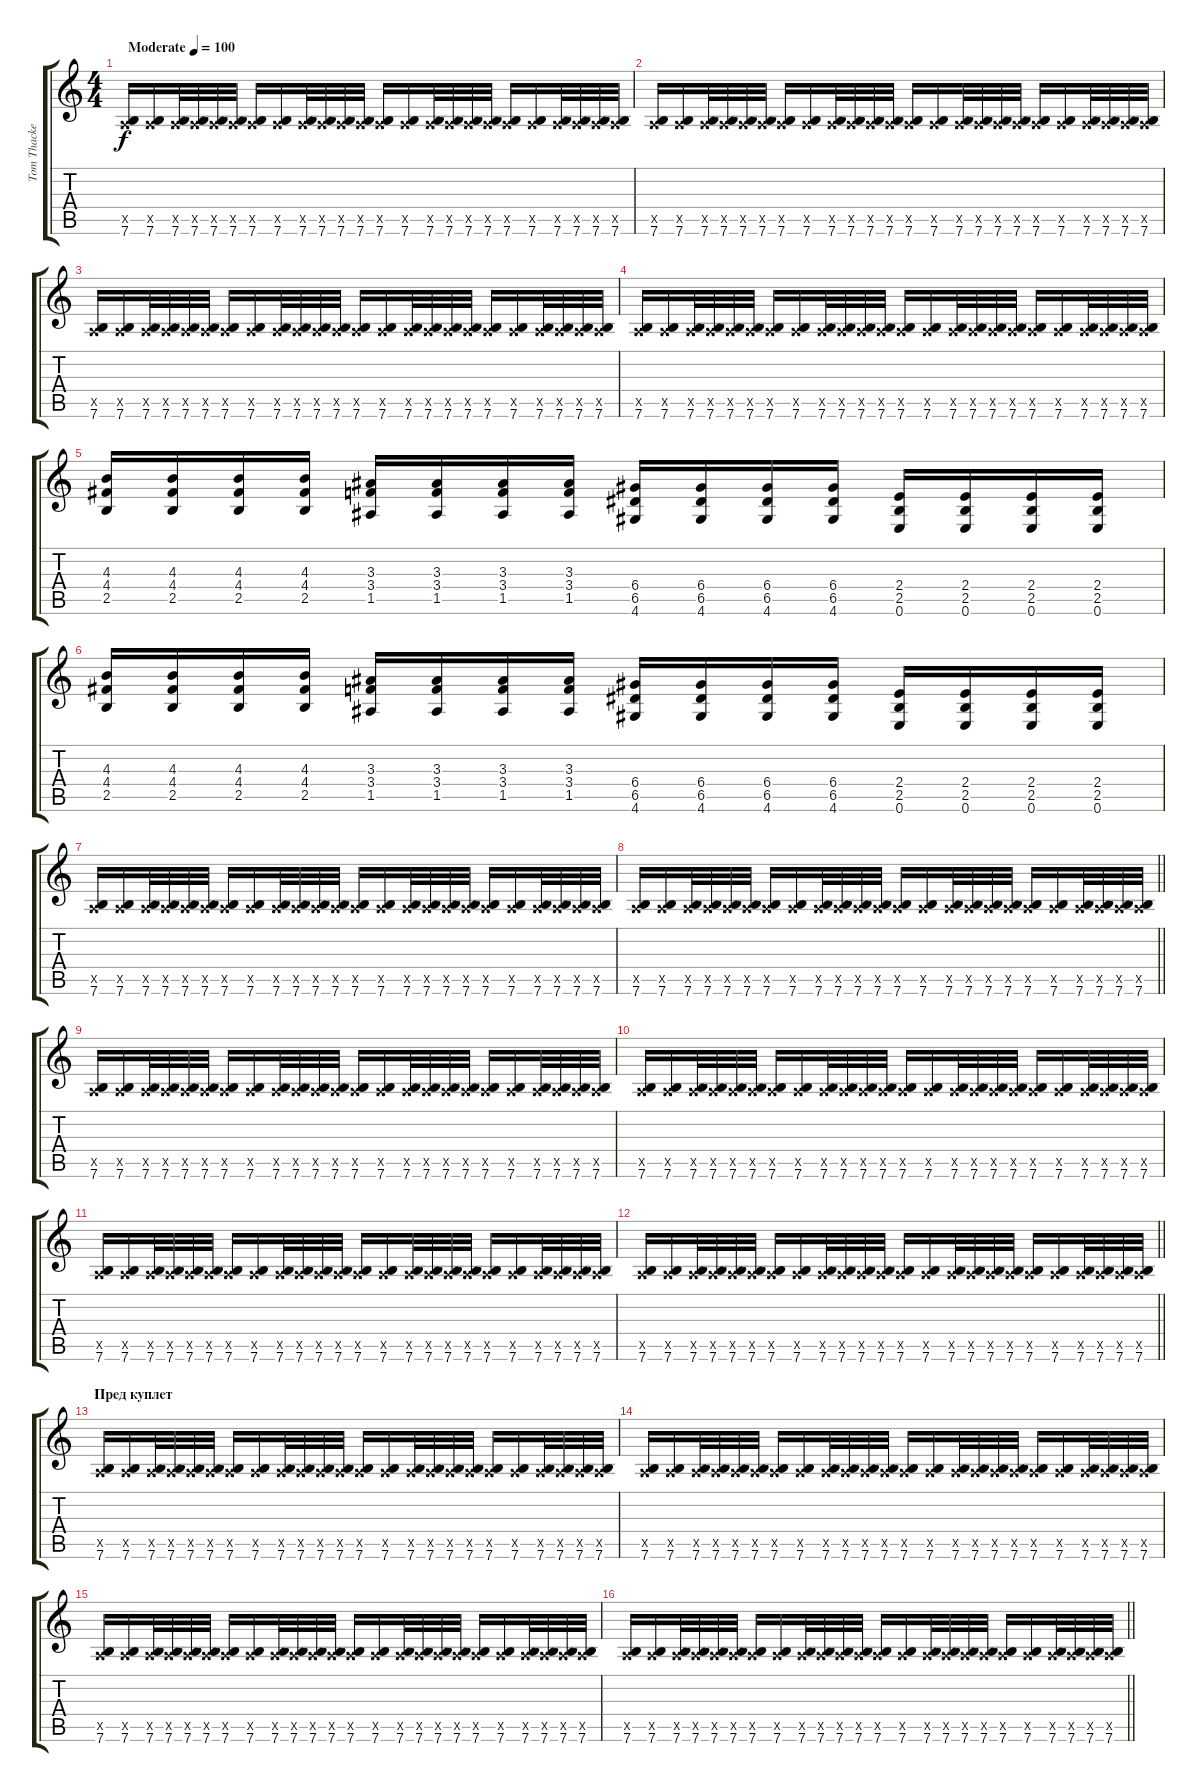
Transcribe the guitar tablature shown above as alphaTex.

\track ("Tom Thacker" "Tom Thacke") {instrument distortionguitar}
\staff {score tabs}
\tuning (E4 B3 G3 D3 A2 E2) {hide}
\ts (4 4)
\tempo (100 "Moderate")
\clef g2
\ks c
(0.5{x} 7.6).16{dy f volume 16 instrument distortionguitar} (0.5{x} 7.6).16 (0.5{x} 7.6).32 (0.5{x} 7.6).32 (0.5{x} 7.6).32 (0.5{x} 7.6).32 (0.5{x} 7.6).16 (0.5{x} 7.6).16 (0.5{x} 7.6).32 (0.5{x} 7.6).32 (0.5{x} 7.6).32 (0.5{x} 7.6).32 (0.5{x} 7.6).16 (0.5{x} 7.6).16 (0.5{x} 7.6).32 (0.5{x} 7.6).32 (0.5{x} 7.6).32 (0.5{x} 7.6).32 (0.5{x} 7.6).16 (0.5{x} 7.6).16 (0.5{x} 7.6).32 (0.5{x} 7.6).32 (0.5{x} 7.6).32 (0.5{x} 7.6).32 |
(0.5{x} 7.6).16 (0.5{x} 7.6).16 (0.5{x} 7.6).32 (0.5{x} 7.6).32 (0.5{x} 7.6).32 (0.5{x} 7.6).32 (0.5{x} 7.6).16 (0.5{x} 7.6).16 (0.5{x} 7.6).32 (0.5{x} 7.6).32 (0.5{x} 7.6).32 (0.5{x} 7.6).32 (0.5{x} 7.6).16 (0.5{x} 7.6).16 (0.5{x} 7.6).32 (0.5{x} 7.6).32 (0.5{x} 7.6).32 (0.5{x} 7.6).32 (0.5{x} 7.6).16 (0.5{x} 7.6).16 (0.5{x} 7.6).32 (0.5{x} 7.6).32 (0.5{x} 7.6).32 (0.5{x} 7.6).32 |
(0.5{x} 7.6).16 (0.5{x} 7.6).16 (0.5{x} 7.6).32 (0.5{x} 7.6).32 (0.5{x} 7.6).32 (0.5{x} 7.6).32 (0.5{x} 7.6).16 (0.5{x} 7.6).16 (0.5{x} 7.6).32 (0.5{x} 7.6).32 (0.5{x} 7.6).32 (0.5{x} 7.6).32 (0.5{x} 7.6).16 (0.5{x} 7.6).16 (0.5{x} 7.6).32 (0.5{x} 7.6).32 (0.5{x} 7.6).32 (0.5{x} 7.6).32 (0.5{x} 7.6).16 (0.5{x} 7.6).16 (0.5{x} 7.6).32 (0.5{x} 7.6).32 (0.5{x} 7.6).32 (0.5{x} 7.6).32 |
(0.5{x} 7.6).16 (0.5{x} 7.6).16 (0.5{x} 7.6).32 (0.5{x} 7.6).32 (0.5{x} 7.6).32 (0.5{x} 7.6).32 (0.5{x} 7.6).16 (0.5{x} 7.6).16 (0.5{x} 7.6).32 (0.5{x} 7.6).32 (0.5{x} 7.6).32 (0.5{x} 7.6).32 (0.5{x} 7.6).16 (0.5{x} 7.6).16 (0.5{x} 7.6).32 (0.5{x} 7.6).32 (0.5{x} 7.6).32 (0.5{x} 7.6).32 (0.5{x} 7.6).16 (0.5{x} 7.6).16 (0.5{x} 7.6).32 (0.5{x} 7.6).32 (0.5{x} 7.6).32 (0.5{x} 7.6).32 |
(4.3 4.4 2.5).16{volume 16} (4.3 4.4 2.5).16 (4.3 4.4 2.5).16 (4.3 4.4 2.5).16 (3.3 3.4 1.5).16 (3.3 3.4 1.5).16 (3.3 3.4 1.5).16 (3.3 3.4 1.5).16 (6.4 6.5 4.6).16 (6.4 6.5 4.6).16 (6.4 6.5 4.6).16 (6.4 6.5 4.6).16 (2.4 2.5 0.6).16 (2.4 2.5 0.6).16 (2.4 2.5 0.6).16 (2.4 2.5 0.6).16 |
(4.3 4.4 2.5).16 (4.3 4.4 2.5).16 (4.3 4.4 2.5).16 (4.3 4.4 2.5).16 (3.3 3.4 1.5).16 (3.3 3.4 1.5).16 (3.3 3.4 1.5).16 (3.3 3.4 1.5).16 (6.4 6.5 4.6).16 (6.4 6.5 4.6).16 (6.4 6.5 4.6).16 (6.4 6.5 4.6).16 (2.4 2.5 0.6).16 (2.4 2.5 0.6).16 (2.4 2.5 0.6).16 (2.4 2.5 0.6).16 |
(0.5{x} 7.6).16{volume 16} (0.5{x} 7.6).16 (0.5{x} 7.6).32 (0.5{x} 7.6).32 (0.5{x} 7.6).32 (0.5{x} 7.6).32 (0.5{x} 7.6).16 (0.5{x} 7.6).16 (0.5{x} 7.6).32 (0.5{x} 7.6).32 (0.5{x} 7.6).32 (0.5{x} 7.6).32 (0.5{x} 7.6).16 (0.5{x} 7.6).16 (0.5{x} 7.6).32 (0.5{x} 7.6).32 (0.5{x} 7.6).32 (0.5{x} 7.6).32 (0.5{x} 7.6).16 (0.5{x} 7.6).16 (0.5{x} 7.6).32 (0.5{x} 7.6).32 (0.5{x} 7.6).32 (0.5{x} 7.6).32 |
\barLineRight lightlight
(0.5{x} 7.6).16 (0.5{x} 7.6).16 (0.5{x} 7.6).32 (0.5{x} 7.6).32 (0.5{x} 7.6).32 (0.5{x} 7.6).32 (0.5{x} 7.6).16 (0.5{x} 7.6).16 (0.5{x} 7.6).32 (0.5{x} 7.6).32 (0.5{x} 7.6).32 (0.5{x} 7.6).32 (0.5{x} 7.6).16 (0.5{x} 7.6).16 (0.5{x} 7.6).32 (0.5{x} 7.6).32 (0.5{x} 7.6).32 (0.5{x} 7.6).32 (0.5{x} 7.6).16 (0.5{x} 7.6).16 (0.5{x} 7.6).32 (0.5{x} 7.6).32 (0.5{x} 7.6).32 (0.5{x} 7.6).32 |
(0.5{x} 7.6).16 (0.5{x} 7.6).16 (0.5{x} 7.6).32 (0.5{x} 7.6).32 (0.5{x} 7.6).32 (0.5{x} 7.6).32 (0.5{x} 7.6).16 (0.5{x} 7.6).16 (0.5{x} 7.6).32 (0.5{x} 7.6).32 (0.5{x} 7.6).32 (0.5{x} 7.6).32 (0.5{x} 7.6).16 (0.5{x} 7.6).16 (0.5{x} 7.6).32 (0.5{x} 7.6).32 (0.5{x} 7.6).32 (0.5{x} 7.6).32 (0.5{x} 7.6).16 (0.5{x} 7.6).16 (0.5{x} 7.6).32 (0.5{x} 7.6).32 (0.5{x} 7.6).32 (0.5{x} 7.6).32 |
(0.5{x} 7.6).16 (0.5{x} 7.6).16 (0.5{x} 7.6).32 (0.5{x} 7.6).32 (0.5{x} 7.6).32 (0.5{x} 7.6).32 (0.5{x} 7.6).16 (0.5{x} 7.6).16 (0.5{x} 7.6).32 (0.5{x} 7.6).32 (0.5{x} 7.6).32 (0.5{x} 7.6).32 (0.5{x} 7.6).16 (0.5{x} 7.6).16 (0.5{x} 7.6).32 (0.5{x} 7.6).32 (0.5{x} 7.6).32 (0.5{x} 7.6).32 (0.5{x} 7.6).16 (0.5{x} 7.6).16 (0.5{x} 7.6).32 (0.5{x} 7.6).32 (0.5{x} 7.6).32 (0.5{x} 7.6).32 |
(0.5{x} 7.6).16 (0.5{x} 7.6).16 (0.5{x} 7.6).32 (0.5{x} 7.6).32 (0.5{x} 7.6).32 (0.5{x} 7.6).32 (0.5{x} 7.6).16 (0.5{x} 7.6).16 (0.5{x} 7.6).32 (0.5{x} 7.6).32 (0.5{x} 7.6).32 (0.5{x} 7.6).32 (0.5{x} 7.6).16 (0.5{x} 7.6).16 (0.5{x} 7.6).32 (0.5{x} 7.6).32 (0.5{x} 7.6).32 (0.5{x} 7.6).32 (0.5{x} 7.6).16 (0.5{x} 7.6).16 (0.5{x} 7.6).32 (0.5{x} 7.6).32 (0.5{x} 7.6).32 (0.5{x} 7.6).32 |
\barLineRight lightlight
(0.5{x} 7.6).16 (0.5{x} 7.6).16 (0.5{x} 7.6).32 (0.5{x} 7.6).32 (0.5{x} 7.6).32 (0.5{x} 7.6).32 (0.5{x} 7.6).16 (0.5{x} 7.6).16 (0.5{x} 7.6).32 (0.5{x} 7.6).32 (0.5{x} 7.6).32 (0.5{x} 7.6).32 (0.5{x} 7.6).16 (0.5{x} 7.6).16 (0.5{x} 7.6).32 (0.5{x} 7.6).32 (0.5{x} 7.6).32 (0.5{x} 7.6).32 (0.5{x} 7.6).16 (0.5{x} 7.6).16 (0.5{x} 7.6).32 (0.5{x} 7.6).32 (0.5{x} 7.6).32 (0.5{x} 7.6).32 |
\section ("" "Пред куплет")
(0.5{x} 7.6).16 (0.5{x} 7.6).16 (0.5{x} 7.6).32 (0.5{x} 7.6).32 (0.5{x} 7.6).32 (0.5{x} 7.6).32 (0.5{x} 7.6).16 (0.5{x} 7.6).16 (0.5{x} 7.6).32 (0.5{x} 7.6).32 (0.5{x} 7.6).32 (0.5{x} 7.6).32 (0.5{x} 7.6).16 (0.5{x} 7.6).16 (0.5{x} 7.6).32 (0.5{x} 7.6).32 (0.5{x} 7.6).32 (0.5{x} 7.6).32 (0.5{x} 7.6).16 (0.5{x} 7.6).16 (0.5{x} 7.6).32 (0.5{x} 7.6).32 (0.5{x} 7.6).32 (0.5{x} 7.6).32 |
(0.5{x} 7.6).16 (0.5{x} 7.6).16 (0.5{x} 7.6).32 (0.5{x} 7.6).32 (0.5{x} 7.6).32 (0.5{x} 7.6).32 (0.5{x} 7.6).16 (0.5{x} 7.6).16 (0.5{x} 7.6).32 (0.5{x} 7.6).32 (0.5{x} 7.6).32 (0.5{x} 7.6).32 (0.5{x} 7.6).16 (0.5{x} 7.6).16 (0.5{x} 7.6).32 (0.5{x} 7.6).32 (0.5{x} 7.6).32 (0.5{x} 7.6).32 (0.5{x} 7.6).16 (0.5{x} 7.6).16 (0.5{x} 7.6).32 (0.5{x} 7.6).32 (0.5{x} 7.6).32 (0.5{x} 7.6).32 |
(0.5{x} 7.6).16 (0.5{x} 7.6).16 (0.5{x} 7.6).32 (0.5{x} 7.6).32 (0.5{x} 7.6).32 (0.5{x} 7.6).32 (0.5{x} 7.6).16 (0.5{x} 7.6).16 (0.5{x} 7.6).32 (0.5{x} 7.6).32 (0.5{x} 7.6).32 (0.5{x} 7.6).32 (0.5{x} 7.6).16 (0.5{x} 7.6).16 (0.5{x} 7.6).32 (0.5{x} 7.6).32 (0.5{x} 7.6).32 (0.5{x} 7.6).32 (0.5{x} 7.6).16 (0.5{x} 7.6).16 (0.5{x} 7.6).32 (0.5{x} 7.6).32 (0.5{x} 7.6).32 (0.5{x} 7.6).32 |
\barLineRight lightlight
(0.5{x} 7.6).16 (0.5{x} 7.6).16 (0.5{x} 7.6).32 (0.5{x} 7.6).32 (0.5{x} 7.6).32 (0.5{x} 7.6).32 (0.5{x} 7.6).16 (0.5{x} 7.6).16 (0.5{x} 7.6).32 (0.5{x} 7.6).32 (0.5{x} 7.6).32 (0.5{x} 7.6).32 (0.5{x} 7.6).16 (0.5{x} 7.6).16 (0.5{x} 7.6).32 (0.5{x} 7.6).32 (0.5{x} 7.6).32 (0.5{x} 7.6).32 (0.5{x} 7.6).16 (0.5{x} 7.6).16 (0.5{x} 7.6).32 (0.5{x} 7.6).32 (0.5{x} 7.6).32 (0.5{x} 7.6).32
